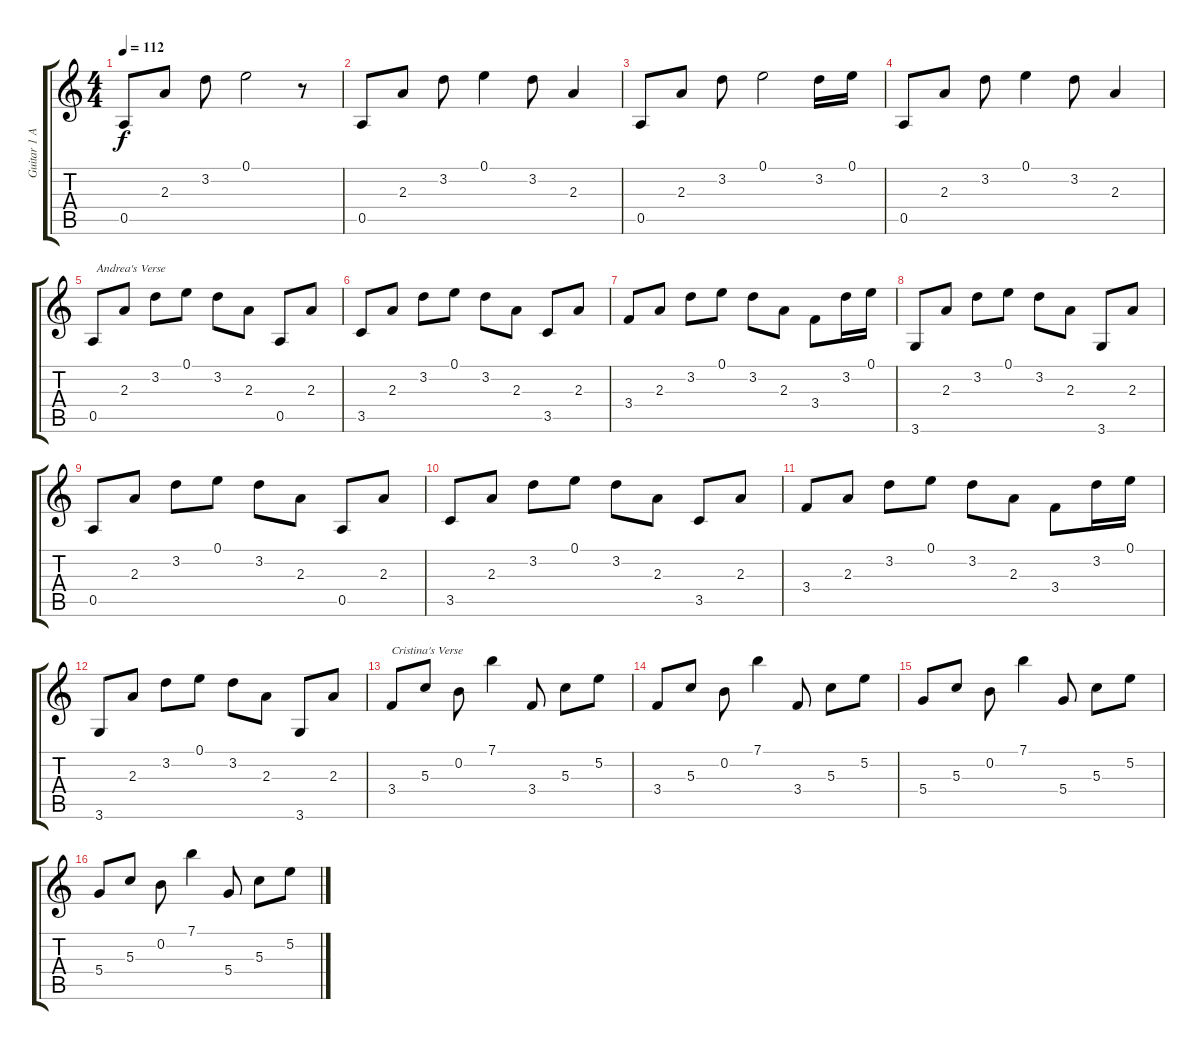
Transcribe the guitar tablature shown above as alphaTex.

\track ("Guitar 1 Acoustic" "Guitar 1 A") {instrument acousticguitarnylon}
\staff {score tabs}
\tuning (E4 B3 G3 D3 A2 E2) {hide}
\ts (4 4)
\tempo 112
\clef g2
\ks c
0.5.8{dy f} 2.3.8 3.2.8 0.1.2 r.8 |
0.5.8 2.3.8 3.2.8 0.1.4 3.2.8 2.3.4 |
0.5.8 2.3.8 3.2.8 0.1.2 3.2.16 0.1.16 |
0.5.8 2.3.8 3.2.8 0.1.4 3.2.8 2.3.4 |
0.5.8{txt " Andrea's Verse"} 2.3.8 3.2.8 0.1.8 3.2.8 2.3.8 0.5.8 2.3.8 |
3.5.8 2.3.8 3.2.8 0.1.8 3.2.8 2.3.8 3.5.8 2.3.8 |
3.4.8 2.3.8 3.2.8 0.1.8 3.2.8 2.3.8 3.4.8 3.2.16 0.1.16 |
3.6.8 2.3.8 3.2.8 0.1.8 3.2.8 2.3.8 3.6.8 2.3.8 |
0.5.8 2.3.8 3.2.8 0.1.8 3.2.8 2.3.8 0.5.8 2.3.8 |
3.5.8 2.3.8 3.2.8 0.1.8 3.2.8 2.3.8 3.5.8 2.3.8 |
3.4.8 2.3.8 3.2.8 0.1.8 3.2.8 2.3.8 3.4.8 3.2.16 0.1.16 |
3.6.8 2.3.8 3.2.8 0.1.8 3.2.8 2.3.8 3.6.8 2.3.8 |
3.4.8{txt "Cristina's Verse"} 5.3.8 0.2.8 7.1.4 3.4.8 5.3.8 5.2.8 |
3.4.8 5.3.8 0.2.8 7.1.4 3.4.8 5.3.8 5.2.8 |
5.4.8 5.3.8 0.2.8 7.1.4 5.4.8 5.3.8 5.2.8 |
5.4.8 5.3.8 0.2.8 7.1.4 5.4.8 5.3.8 5.2.8
